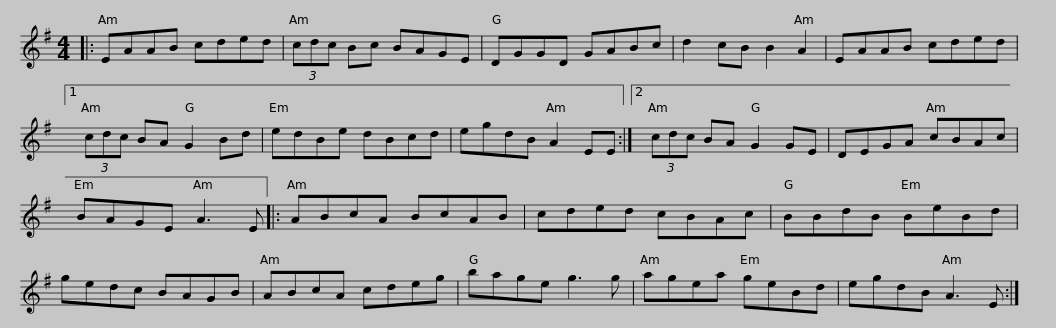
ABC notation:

X:1
L:1/8
M:4/4
I:linebreak $
K:G
V:1 treble
V:1
|: EAAB cded | (3cdc Bc BAGE | DGGD GABc | d2 cB B2 A2 | EAAB cded |1$ %5
 (3cdc BA G2 Bd | edBe dBcd | egdB A2 EE :|2 (3cdc BA G2 GE | DEGA cBAc |$ %10
 BAGE A3 E |: ABcA BcAB | cded cBAc | BBdB BeBd | gedc BAGB |$ %15
 ABcA cdeg | bage g3 g | agea geBd | egdB A3 E :| %19
